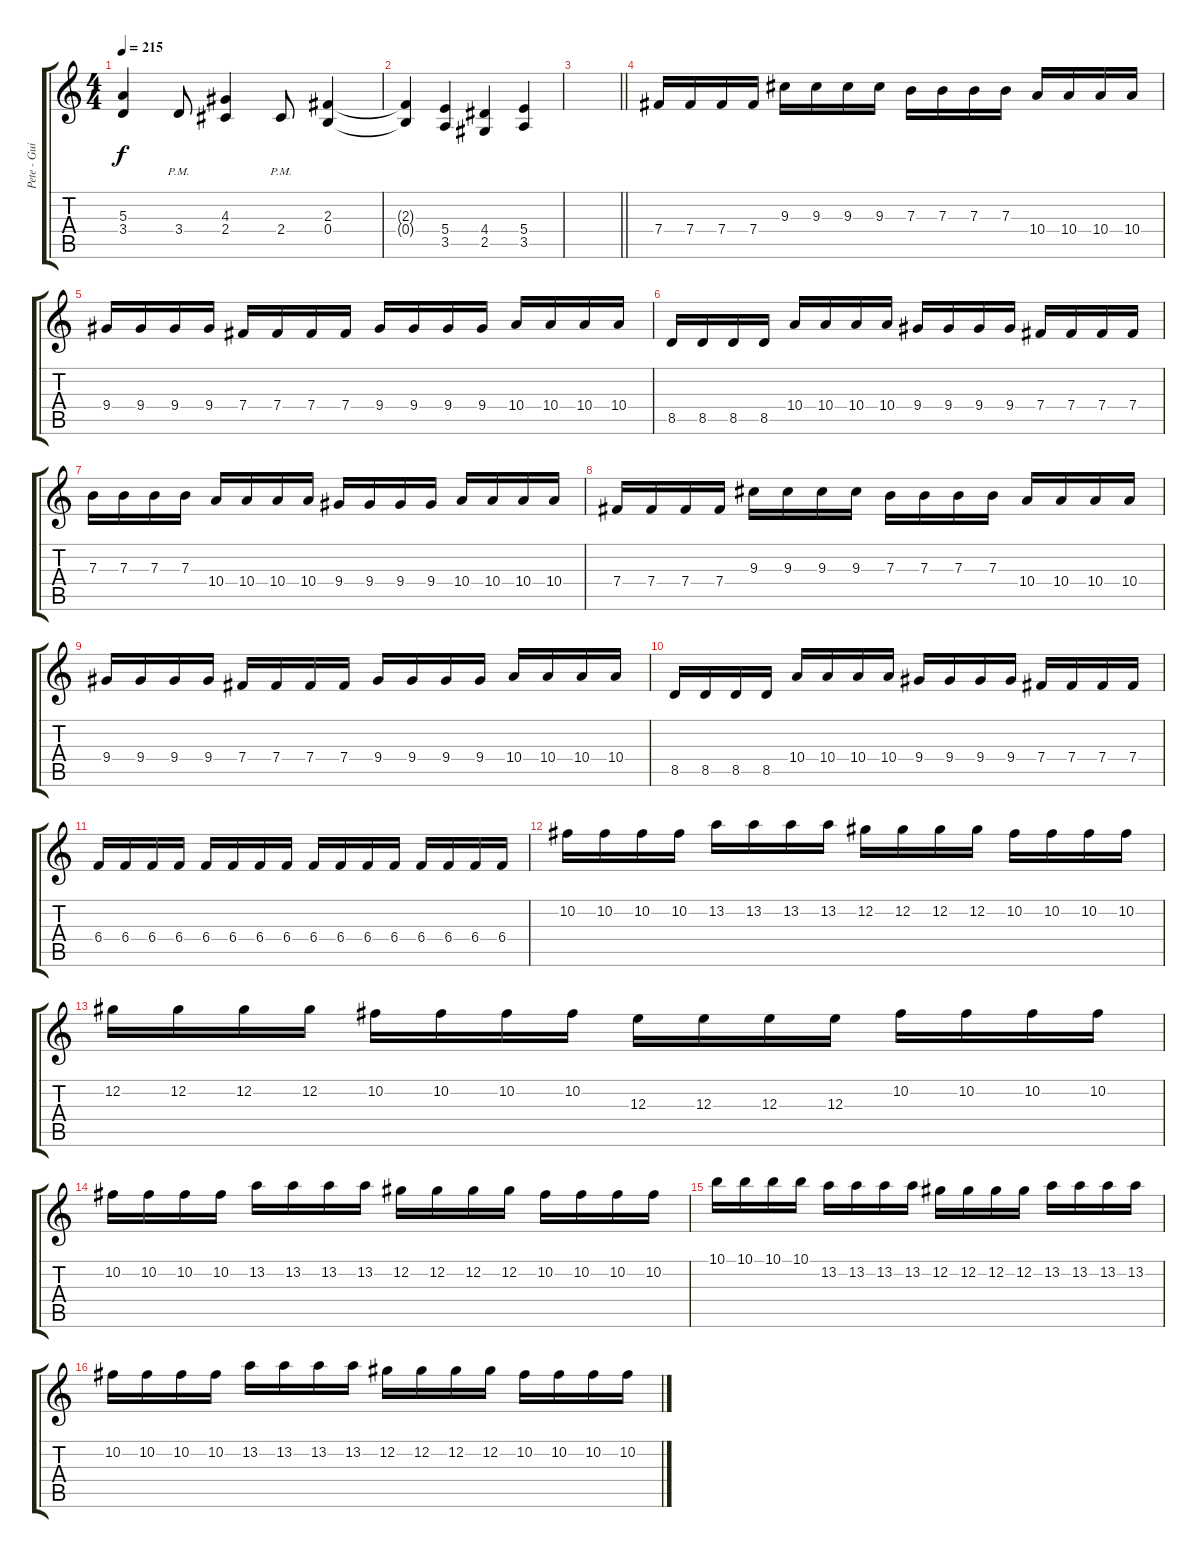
\track ("Pete - Guitar 1" "Pete - Gui") {instrument distortionguitar}
\staff {score tabs}
\tuning (Db4 Ab3 E3 B2 Gb2 Db2) {hide}
\ts (4 4)
\tempo 215
\clef g2
\ks c
(5.3 3.4).4{dy f} 3.4{pm}.8 (4.3 2.4).4 2.4{pm}.8 (2.3 0.4).4 |
(2.3{t} 0.4{t}).4 (5.4 3.5).4 (4.4 2.5).4 (5.4 3.5).4 |
\barLineRight lightlight
|
\section ("" "")
7.4.16 7.4.16 7.4.16 7.4.16 9.3.16 9.3.16 9.3.16 9.3.16 7.3.16 7.3.16 7.3.16 7.3.16 10.4.16 10.4.16 10.4.16 10.4.16 |
9.4.16 9.4.16 9.4.16 9.4.16 7.4.16 7.4.16 7.4.16 7.4.16 9.4.16 9.4.16 9.4.16 9.4.16 10.4.16 10.4.16 10.4.16 10.4.16 |
8.5.16 8.5.16 8.5.16 8.5.16 10.4.16 10.4.16 10.4.16 10.4.16 9.4.16 9.4.16 9.4.16 9.4.16 7.4.16 7.4.16 7.4.16 7.4.16 |
7.3.16 7.3.16 7.3.16 7.3.16 10.4.16 10.4.16 10.4.16 10.4.16 9.4.16 9.4.16 9.4.16 9.4.16 10.4.16 10.4.16 10.4.16 10.4.16 |
7.4.16 7.4.16 7.4.16 7.4.16 9.3.16 9.3.16 9.3.16 9.3.16 7.3.16 7.3.16 7.3.16 7.3.16 10.4.16 10.4.16 10.4.16 10.4.16 |
9.4.16 9.4.16 9.4.16 9.4.16 7.4.16 7.4.16 7.4.16 7.4.16 9.4.16 9.4.16 9.4.16 9.4.16 10.4.16 10.4.16 10.4.16 10.4.16 |
8.5.16 8.5.16 8.5.16 8.5.16 10.4.16 10.4.16 10.4.16 10.4.16 9.4.16 9.4.16 9.4.16 9.4.16 7.4.16 7.4.16 7.4.16 7.4.16 |
6.4.16 6.4.16 6.4.16 6.4.16 6.4.16 6.4.16 6.4.16 6.4.16 6.4.16 6.4.16 6.4.16 6.4.16 6.4.16 6.4.16 6.4.16 6.4.16 |
10.2.16 10.2.16 10.2.16 10.2.16 13.2.16 13.2.16 13.2.16 13.2.16 12.2.16 12.2.16 12.2.16 12.2.16 10.2.16 10.2.16 10.2.16 10.2.16 |
12.2.16 12.2.16 12.2.16 12.2.16 10.2.16 10.2.16 10.2.16 10.2.16 12.3.16 12.3.16 12.3.16 12.3.16 10.2.16 10.2.16 10.2.16 10.2.16 |
10.2.16 10.2.16 10.2.16 10.2.16 13.2.16 13.2.16 13.2.16 13.2.16 12.2.16 12.2.16 12.2.16 12.2.16 10.2.16 10.2.16 10.2.16 10.2.16 |
10.1.16 10.1.16 10.1.16 10.1.16 13.2.16 13.2.16 13.2.16 13.2.16 12.2.16 12.2.16 12.2.16 12.2.16 13.2.16 13.2.16 13.2.16 13.2.16 |
10.2.16 10.2.16 10.2.16 10.2.16 13.2.16 13.2.16 13.2.16 13.2.16 12.2.16 12.2.16 12.2.16 12.2.16 10.2.16 10.2.16 10.2.16 10.2.16
